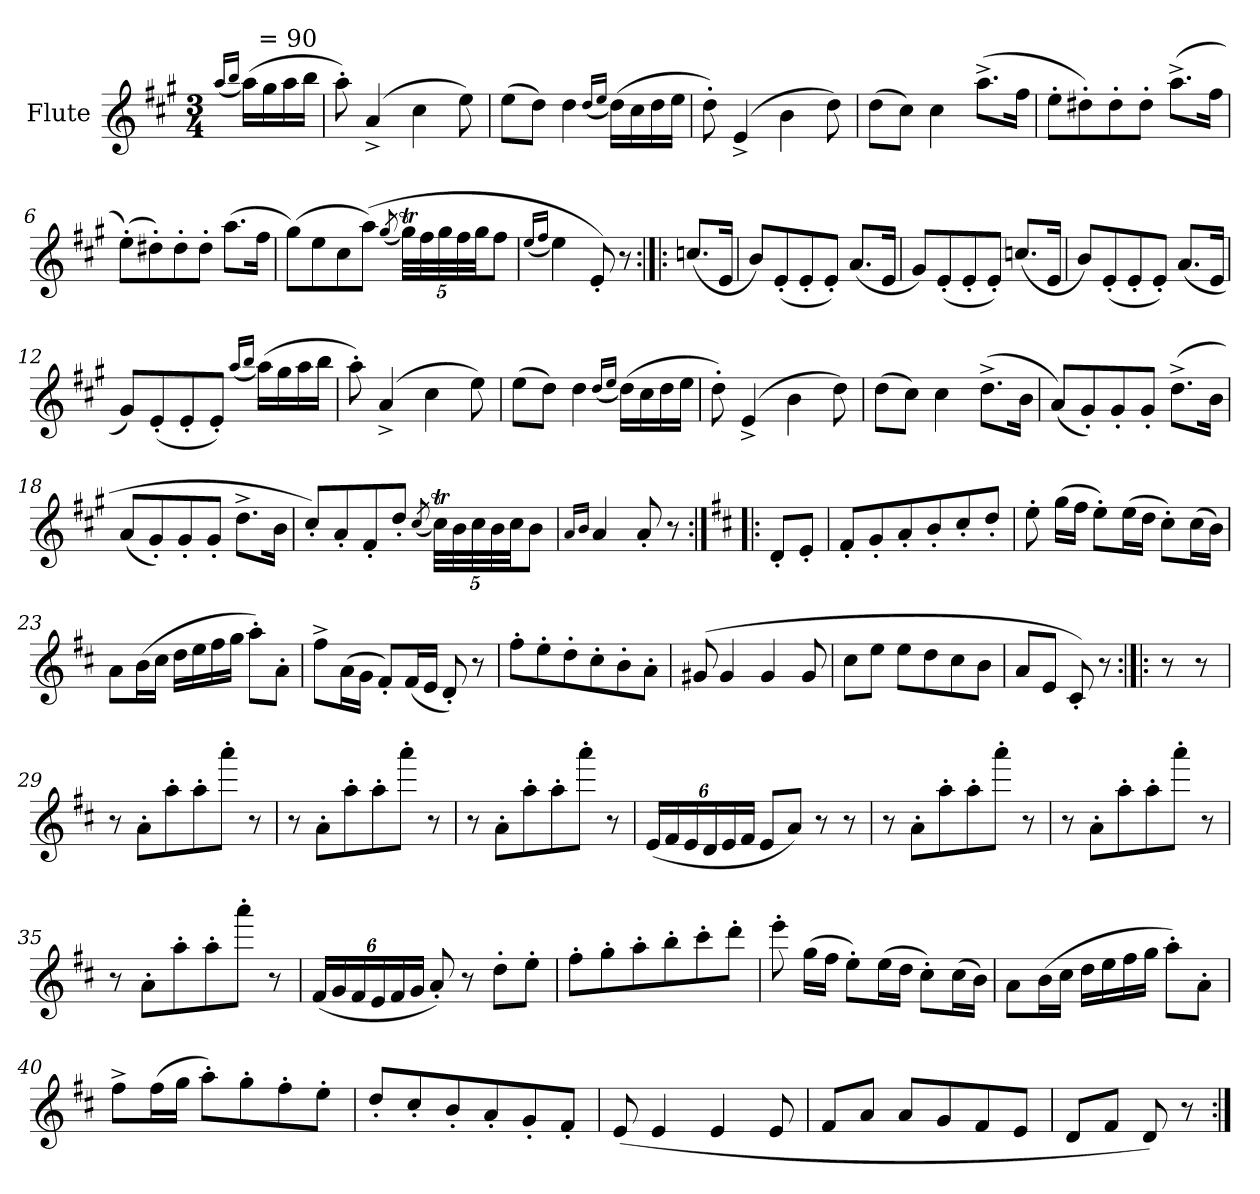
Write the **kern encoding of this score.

**kern
*part1
*staff1
*I"Flute
*I'Fl.
*clefG2
*k[f#c#g#]
*A:
*M3/4
=
(16qaa/LL
16qbb/JJ
!LO:TX:a:t=  = 90
(16aa\LL)
16gg#\
16aa\
16bb\JJ
=1
8aa'\)
(4a^/
4cc#\
8ee\)
=2
(8ee\L
8dd\J)
4dd\
(16qdd/LL
16qee/JJ
(16dd\LL)
16cc#\
16dd\
16ee\JJ
=3
8dd'\)
(4e^/
4b\
8dd\)
=4
(8dd\L
8cc#\J)
4cc#\
(8.aa^\L
16ff#\Jk
=5
8ee'\L
8dd#X'\)
8dd#'\
8dd#'\J
(8.aa^\L
16ff#\Jk
!!LO:LB:g=z
=6
(8ee'\L)
8dd#X'\)
8dd#'\
8dd#'\J
(8.aa\L
16ff#\Jk
=7
(8gg#\L)
8ee\
8cc#\
(8aa\J)
(8qgg#/
*Xbrackettup
40gg#t\LLL)
40ff#\
40gg#\
40ff#\
40gg#\JJ
8ff#\J
=8
(16qee/LL
16qff#/JJ
4ee\)
8e'/)
8r
=8X1:|!|:
(8.ccn/L
16e/Jk
=9
8b/L)
(8e'/
8e'/
8e'/J)
(8.a/L
16e/Jk
=10
8g#/L)
(8e'/
8e'/
8e'/J)
(8.ccn/L
16e/Jk
!!LO:LB:g=z
=11
8b/L)
(8e'/
8e'/
8e'/J)
(8.a/L
16e/Jk
=12
8g#/L)
(8e'/
8e'/
8e'/J)
(16qaa/LL
16qbb/JJ
(16aa\LL)
16gg#\
16aa\
16bb\JJ
=13
8aa'\)
(4a^/
4cc#\
8ee\)
=14
(8ee\L
8dd\J)
4dd\
(16qdd/LL
16qee/JJ
(16dd\LL)
16cc#\
16dd\
16ee\JJ
=15
8dd'\)
(4e^/
4b\
8dd\)
=16
(8dd\L
8cc#\J)
4cc#\
(8.dd^\L
16b\Jk
!!LO:LB:g=z
=17
(8a/L)
8g#'/)
8g#'/
8g#'/J
(8.dd^\L
16b\Jk
=18
(8a/L
8g#'/)
8g#'/
8g#'/J
8.dd^\L
16b\Jk
=19
8cc#'/L)
8a'/
8f#'/
8dd'/J
(8qcc#/
40cc#t\LLL)
40b\
40cc#\
40b\
40cc#\JJ
8b\J
=20
16qa/LL
16qb/JJ
4a/
8a'/
8r
=20X2:|!|:
*k[f#c#]
*D:
8d'/L
8e'/J
=21
8f#'/L
8g'/
8a'/
8b'/
8cc#'/
8dd'/J
!!LO:LB:g=z
=22
8ee'\
(16gg\LL
16ff#\JJ
8ee'\L)
(16ee\L
16dd\JJ
8cc#'\L)
(16cc#\L
16b\JJ)
=23
8a\L
(16b\L
16cc#\JJ
16dd\LL
16ee\
16ff#\
16gg\JJ
8aa'\L)
8a'\J
=24
8ff#^\L
(16a\L
16g\JJ
8f#'/L)
(16f#/L
16e/JJ
8d'/)
8r
=25
8ff#'\L
8ee'\
8dd'\
8cc#'\
8b'\
8a'\J
=26
(8g#X/
4g#/
4g#/
8g#/
!!LO:LB:g=z
=27
8cc#\L
8ee\J
8ee\L
8dd\
8cc#\
8b\J
=28
8a/L
8e/J
8c#'/)
8r
=28X3:|!|:
8r
8r
=29
8r
8a'\L
8aa'\
8aa'\
8aaa'\J
8r
=30
8r
8a'\L
8aa'\
8aa'\
8aaa'\J
8r
=31
8r
8a'\L
8aa'\
8aa'\
8aaa'\J
8r
=32
(24e/LL
24f#/
24e/
24d/
24e/
24f#/JJ
8e/L
8a/J)
8r
8r
!!LO:LB:g=z
=33
8r
8a'\L
8aa'\
8aa'\
8aaa'\J
8r
=34
8r
8a'\L
8aa'\
8aa'\
8aaa'\J
8r
=35
8r
8a'\L
8aa'\
8aa'\
8aaa'\J
8r
=36
(24f#/LL
24g/
24f#/
24e/
24f#/
24g/JJ
8a'/)
8r
8dd'\L
8ee'\J
=37
8ff#'\L
8gg'\
8aa'\
8bb'\
8ccc#'\
8ddd'\J
!!LO:LB:g=z
=38
8eee'\
(16gg\LL
16ff#\JJ
8ee'\L)
(16ee\L
16dd\JJ
8cc#'\L)
(16cc#\L
16b\JJ)
=39
8a\L
(16b\L
16cc#\JJ
16dd\LL
16ee\
16ff#\
16gg\JJ
8aa'\L)
8a'\J
=40
8ff#^\L
(16ff#\L
16gg\JJ
8aa'\L)
8gg'\
8ff#'\
8ee'\J
=41
8dd'/L
8cc#'/
8b'/
8a'/
8g'/
8f#'/J
=42
(8e/
4e/
4e/
8e/
!!LO:LB:g=z
=43
8f#/L
8a/J
8a/L
8g/
8f#/
8e/J
=44
8d/L
8f#/J
8d/)
8r
=:|!
*-
